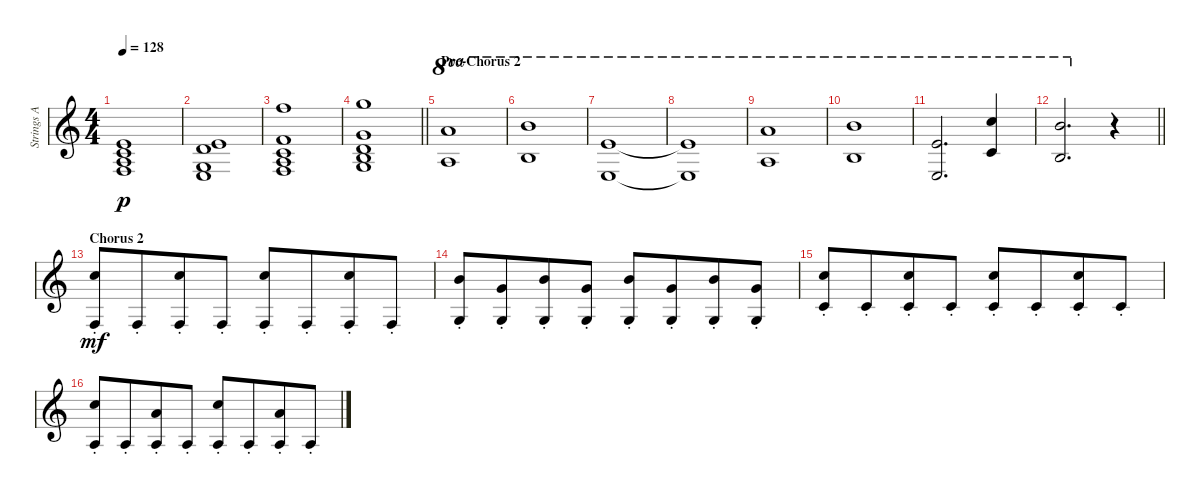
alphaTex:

\track ("Strings A" "Strings A") {instrument stringensemble1}
\staff {score}
\tuning (E4 B3 G3 D3 A2 E2) {hide}
\ts (4 4)
\tempo 128
\clef g2
\ks c
(9.3 10.4 12.5 13.6).1{dy p} |
(9.3 12.4 10.5 12.6).1 |
(13.1 10.3 10.4 12.5 13.6).1 |
\barLineRight lightlight
(15.1 12.3 12.4 14.5 15.6).1 |
\section ("" "Pre-Chorus 2")
(17.1 14.3).1{ot 8va} |
(19.1 16.3).1{ot 8va} |
(17.2 14.4).1{ot 8va} |
(17.2{t} 14.4{t}).1{ot 8va} |
(17.1 14.3).1{ot 8va} |
(19.1 16.3).1{ot 8va} |
(17.2 14.4).2{d ot 8va} (20.1 17.3).4{ot 8va} |
\barLineRight lightlight
(19.1 16.3).2{d ot 8va} r.4 |
\section ("" "Chorus 2")
(13.2{st} 13.6{st}).8{dy mf} 13.6{st}.8{beam merge} (13.2{st} 13.6{st}).8 13.6{st}.8 (13.2{st} 13.6{st}).8 13.6{st}.8{beam merge} (13.2{st} 13.6{st}).8 13.6{st}.8 |
(12.2{st} 10.5{st}).8 (12.3{st} 10.5{st}).8{beam merge} (12.2{st} 10.5{st}).8 (12.3{st} 10.5{st}).8 (12.2{st} 10.5{st}).8 (12.3{st} 10.5{st}).8{beam merge} (12.2{st} 10.5{st}).8 (12.3{st} 10.5{st}).8 |
(13.2{st} 15.5{st}).8 15.5{st}.8{beam merge} (13.2{st} 15.5{st}).8 15.5{st}.8 (13.2{st} 15.5{st}).8 15.5{st}.8{beam merge} (13.2{st} 15.5{st}).8 15.5{st}.8 |
(13.2{st} 12.5{st}).8 12.5{st}.8{beam merge} (14.3{st} 12.5{st}).8 12.5{st}.8 (13.2{st} 12.5{st}).8 12.5{st}.8{beam merge} (14.3{st} 12.5{st}).8 12.5{st}.8
